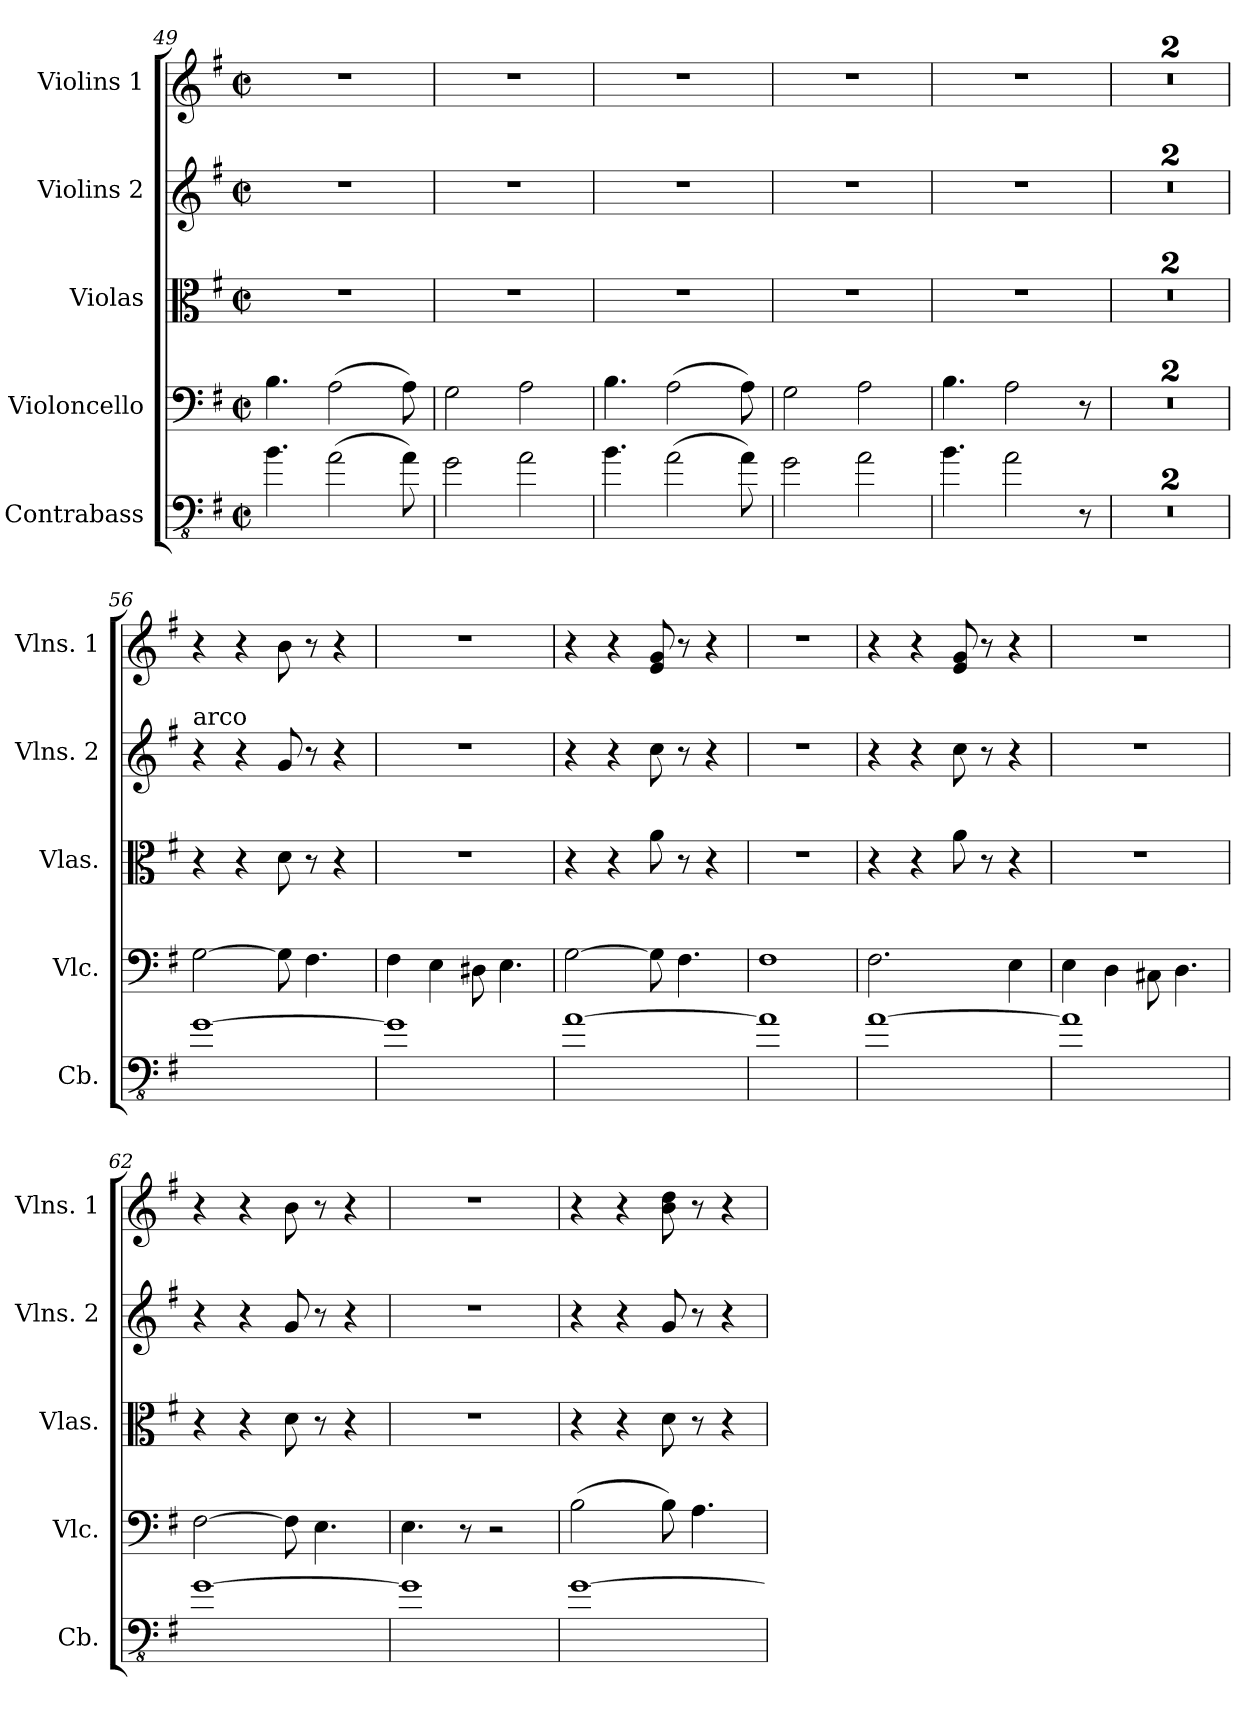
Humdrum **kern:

**kern	**kern	**kern	**kern	**kern
*part5	*part4	*part3	*part2	*part1
*staff5	*staff4	*staff3	*staff2	*staff1
*I"Contrabass	*I"Violoncello	*I"Violas	*I"Violins 2	*I"Violins 1
*I'Cb.	*I'Vlc.	*I'Vlas.	*I'Vlns. 2	*I'Vlns. 1
*clefFv4	*clefF4	*clefC3	*clefG2	*clefG2
*ITrd7c12	*	*	*	*
*k[f#]	*k[f#]	*k[f#]	*k[f#]	*k[f#]
*G:	*G:	*G:	*G:	*G:
*M2/2	*M2/2	*M2/2	*M2/2	*M2/2
*met(c|)	*met(c|)	*met(c|)	*met(c|)	*met(c|)
=49	=49	=49	=49	=49
4.BB\	4.B\	1r	1r	1r
(2AA\	(2A\	.	.	.
8AA\)	8A\)	.	.	.
=50	=50	=50	=50	=50
2GG\	2G\	1r	1r	1r
2AA\	2A\	.	.	.
=51	=51	=51	=51	=51
4.BB\	4.B\	1r	1r	1r
(2AA\	(2A\	.	.	.
8AA\)	8A\)	.	.	.
=52	=52	=52	=52	=52
2GG\	2G\	1r	1r	1r
2AA\	2A\	.	.	.
=53	=53	=53	=53	=53
4.BB\	4.B\	1r	1r	1r
2AA\	2A\	.	.	.
8r	8r	.	.	.
=54	=54	=54	=54	=54
1r	1r	1r	1r	1r
=55	=55	=55	=55	=55
1r	1r	1r	1r	1r
!!LO:PB:g=z
=56	=56	=56	=56	=56
!	!	!	!LO:TX:a:t=arco	!
[1GG	[2G\	4r	4r	4r
.	.	4r	4r	4r
.	8G\]	8d\	8g/	8b\
.	4.F#\	8r	8r	8r
.	.	4r	4r	4r
=57	=57	=57	=57	=57
1GG]	4F#\	1r	1r	1r
.	4E\	.	.	.
.	8D#X\	.	.	.
.	4.E\	.	.	.
=58	=58	=58	=58	=58
[1AA	[2G\	4r	4r	4r
.	.	4r	4r	4r
.	8G\]	8a\	8cc\	8e/ 8g/
.	4.F#\	8r	8r	8r
.	.	4r	4r	4r
=59	=59	=59	=59	=59
1AA]	1F#	1r	1r	1r
=60	=60	=60	=60	=60
[1AA	2.F#\	4r	4r	4r
.	.	4r	4r	4r
.	.	8a\	8cc\	8e/ 8g/
.	.	8r	8r	8r
.	4E\	4r	4r	4r
=61	=61	=61	=61	=61
1AA]	4E\	1r	1r	1r
.	4D\	.	.	.
.	8C#X\	.	.	.
.	4.D\	.	.	.
=62	=62	=62	=62	=62
[1GG	[2F#\	4r	4r	4r
.	.	4r	4r	4r
.	8F#\]	8d\	8g/	8b\
.	4.E\	8r	8r	8r
.	.	4r	4r	4r
=63	=63	=63	=63	=63
1GG]	4.E\	1r	1r	1r
.	8r	.	.	.
.	2r	.	.	.
!!LO:LB:g=z
=64	=64	=64	=64	=64
[1GG	(2B\	4r	4r	4r
.	.	4r	4r	4r
.	8B\)	8d\	8g/	8b\ 8dd\
.	4.A\	8r	8r	8r
.	.	4r	4r	4r
=	=	=	=	=
*-	*-	*-	*-	*-
